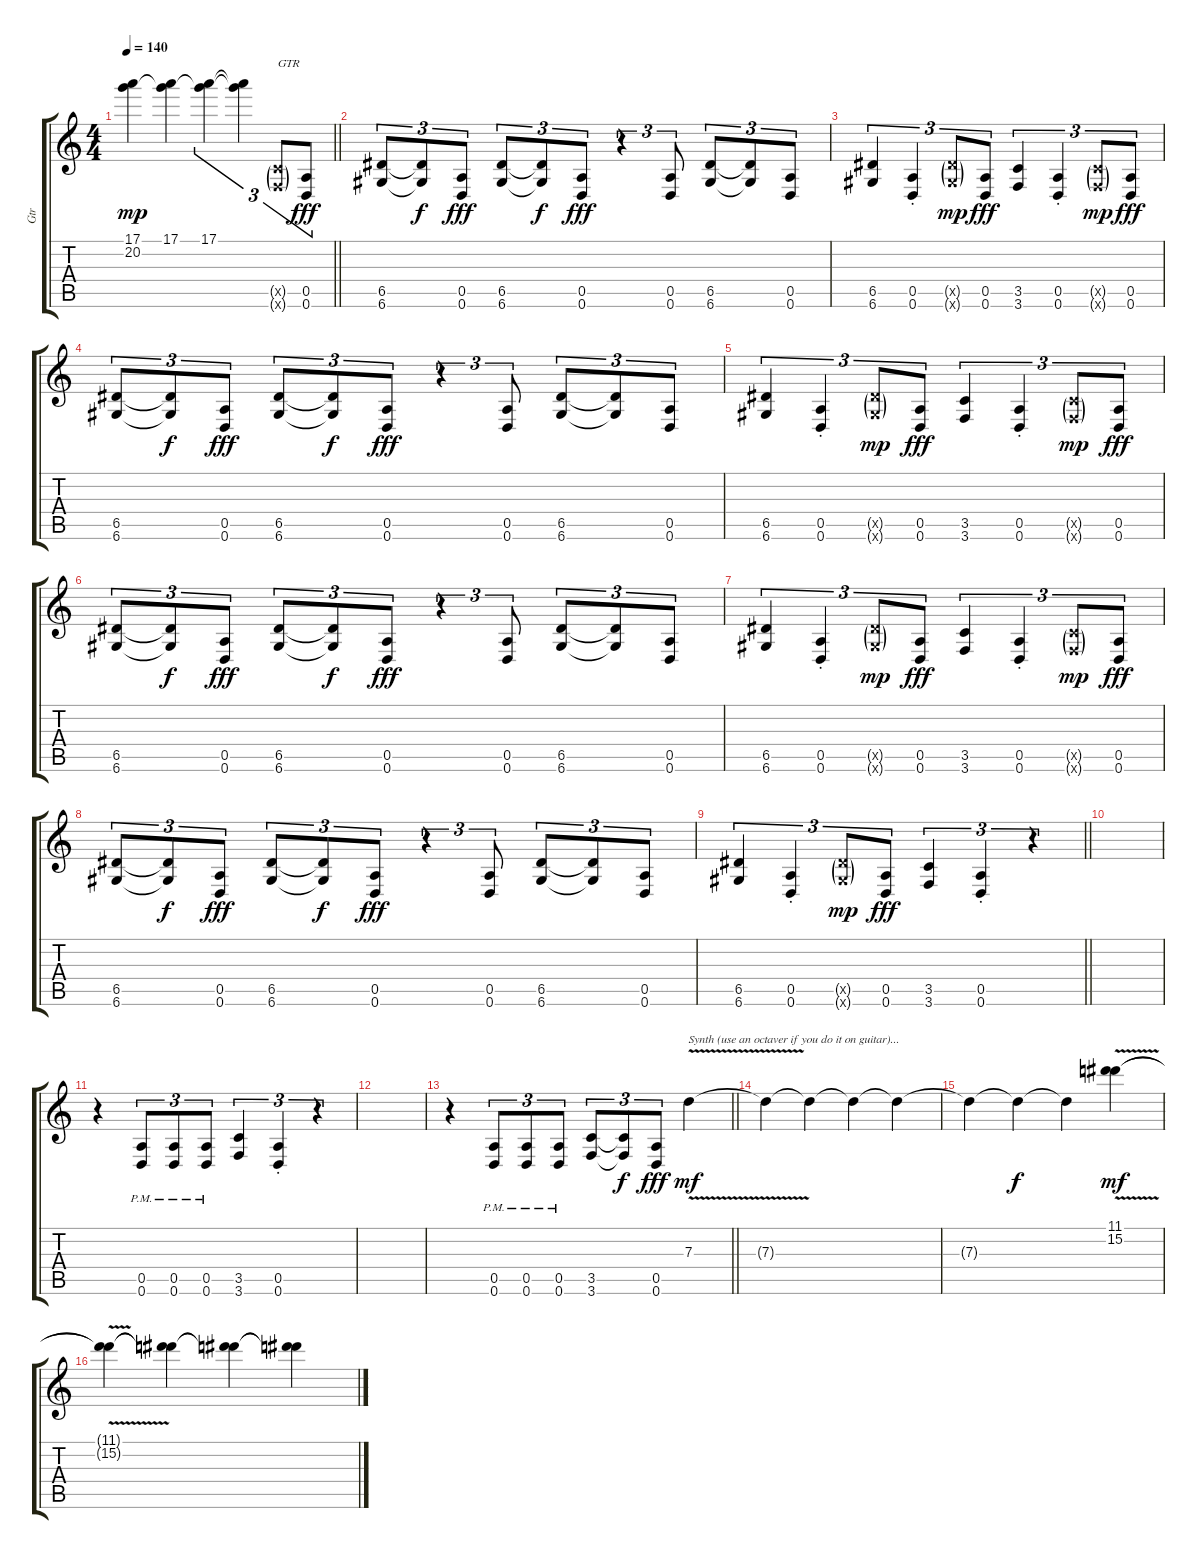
\track ("Gtr" "Gtr") {instrument overdrivenguitar}
\staff {score tabs}
\tuning (E4 B3 G3 D3 A2 D2) {hide}
\ts (4 4)
\tempo 140
\clef g2
\barLineRight lightlight
\ks c
(17.1 20.2{t}).4{dy mp} (17.1 20.2{t}).4 (17.1 20.2{t}).4{tu (3 2)} (17.1{t} 20.2{t}).4{tu (3 2)} (3.5{g x} 3.6{g x}).8{tu (3 2) txt "GTR" instrument overdrivenguitar} (0.5 0.6).8{tu (3 2) dy fff} |
\section ("" "")
(6.5 6.6).8{tu (3 2)} (6.5{t} 6.6{t}).8{tu (3 2) dy f} (0.5 0.6).8{tu (3 2) dy fff} (6.5 6.6).8{tu (3 2)} (6.5{t} 6.6{t}).8{tu (3 2) dy f} (0.5 0.6).8{tu (3 2) dy fff} r.4{tu (3 2)} (0.5 0.6).8{tu (3 2)} (6.5 6.6).8{tu (3 2)} (6.5{t} 6.6{t}).8{tu (3 2)} (0.5 0.6).8{tu (3 2)} |
(6.5 6.6).4{tu (3 2)} (0.5{st} 0.6{st}).4{tu (3 2)} (6.5{g x} 6.6{g x}).8{tu (3 2) dy mp} (0.5 0.6).8{tu (3 2) dy fff} (3.5 3.6).4{tu (3 2)} (0.5{st} 0.6{st}).4{tu (3 2)} (3.5{g x} 3.6{g x}).8{tu (3 2) dy mp} (0.5 0.6).8{tu (3 2) dy fff} |
(6.5 6.6).8{tu (3 2)} (6.5{t} 6.6{t}).8{tu (3 2) dy f} (0.5 0.6).8{tu (3 2) dy fff} (6.5 6.6).8{tu (3 2)} (6.5{t} 6.6{t}).8{tu (3 2) dy f} (0.5 0.6).8{tu (3 2) dy fff} r.4{tu (3 2)} (0.5 0.6).8{tu (3 2)} (6.5 6.6).8{tu (3 2)} (6.5{t} 6.6{t}).8{tu (3 2)} (0.5 0.6).8{tu (3 2)} |
(6.5 6.6).4{tu (3 2)} (0.5{st} 0.6{st}).4{tu (3 2)} (6.5{g x} 6.6{g x}).8{tu (3 2) dy mp} (0.5 0.6).8{tu (3 2) dy fff} (3.5 3.6).4{tu (3 2)} (0.5{st} 0.6{st}).4{tu (3 2)} (3.5{g x} 3.6{g x}).8{tu (3 2) dy mp} (0.5 0.6).8{tu (3 2) dy fff} |
(6.5 6.6).8{tu (3 2)} (6.5{t} 6.6{t}).8{tu (3 2) dy f} (0.5 0.6).8{tu (3 2) dy fff} (6.5 6.6).8{tu (3 2)} (6.5{t} 6.6{t}).8{tu (3 2) dy f} (0.5 0.6).8{tu (3 2) dy fff} r.4{tu (3 2)} (0.5 0.6).8{tu (3 2)} (6.5 6.6).8{tu (3 2)} (6.5{t} 6.6{t}).8{tu (3 2)} (0.5 0.6).8{tu (3 2)} |
(6.5 6.6).4{tu (3 2)} (0.5{st} 0.6{st}).4{tu (3 2)} (6.5{g x} 6.6{g x}).8{tu (3 2) dy mp} (0.5 0.6).8{tu (3 2) dy fff} (3.5 3.6).4{tu (3 2)} (0.5{st} 0.6{st}).4{tu (3 2)} (3.5{g x} 3.6{g x}).8{tu (3 2) dy mp} (0.5 0.6).8{tu (3 2) dy fff} |
(6.5 6.6).8{tu (3 2)} (6.5{t} 6.6{t}).8{tu (3 2) dy f} (0.5 0.6).8{tu (3 2) dy fff} (6.5 6.6).8{tu (3 2)} (6.5{t} 6.6{t}).8{tu (3 2) dy f} (0.5 0.6).8{tu (3 2) dy fff} r.4{tu (3 2)} (0.5 0.6).8{tu (3 2)} (6.5 6.6).8{tu (3 2)} (6.5{t} 6.6{t}).8{tu (3 2)} (0.5 0.6).8{tu (3 2)} |
\barLineRight lightlight
(6.5 6.6).4{tu (3 2)} (0.5{st} 0.6{st}).4{tu (3 2)} (6.5{g x} 6.6{g x}).8{tu (3 2) dy mp} (0.5 0.6).8{tu (3 2) dy fff} (3.5 3.6).4{tu (3 2)} (0.5{st} 0.6{st}).4{tu (3 2)} r.4{tu (3 2)} |
\section ("" "")
|
r.4 (0.5{pm} 0.6{pm}).8{tu (3 2)} (0.5{pm} 0.6{pm}).8{tu (3 2)} (0.5{pm} 0.6{pm}).8{tu (3 2)} (3.5 3.6).4{tu (3 2)} (0.5{st} 0.6{st}).4{tu (3 2)} r.4{tu (3 2)} |
|
\barLineRight lightlight
r.4 (0.5{pm} 0.6{pm}).8{tu (3 2)} (0.5{pm} 0.6{pm}).8{tu (3 2)} (0.5{pm} 0.6{pm}).8{tu (3 2)} (3.5 3.6).8{tu (3 2)} (3.5{t} 3.6{t}).8{tu (3 2) dy f} (0.5 0.6).8{tu (3 2) dy fff} 7.3{v}.4{txt "Synth (use an octaver if you do it on guitar)..." dy mf instrument tenorsax} |
7.3{t}.4 7.3{t}.4 7.3{t}.4 7.3{t}.4 |
7.3{t}.4 7.3{t}.4{dy f} 7.3{t}.4 (11.1{v} 15.2).4{dy mf} |
(11.1{t} 15.2{t}).4 (11.1{t} 15.2{t}).4 (11.1{t} 15.2{t}).4 (11.1{t} 15.2{t}).4
